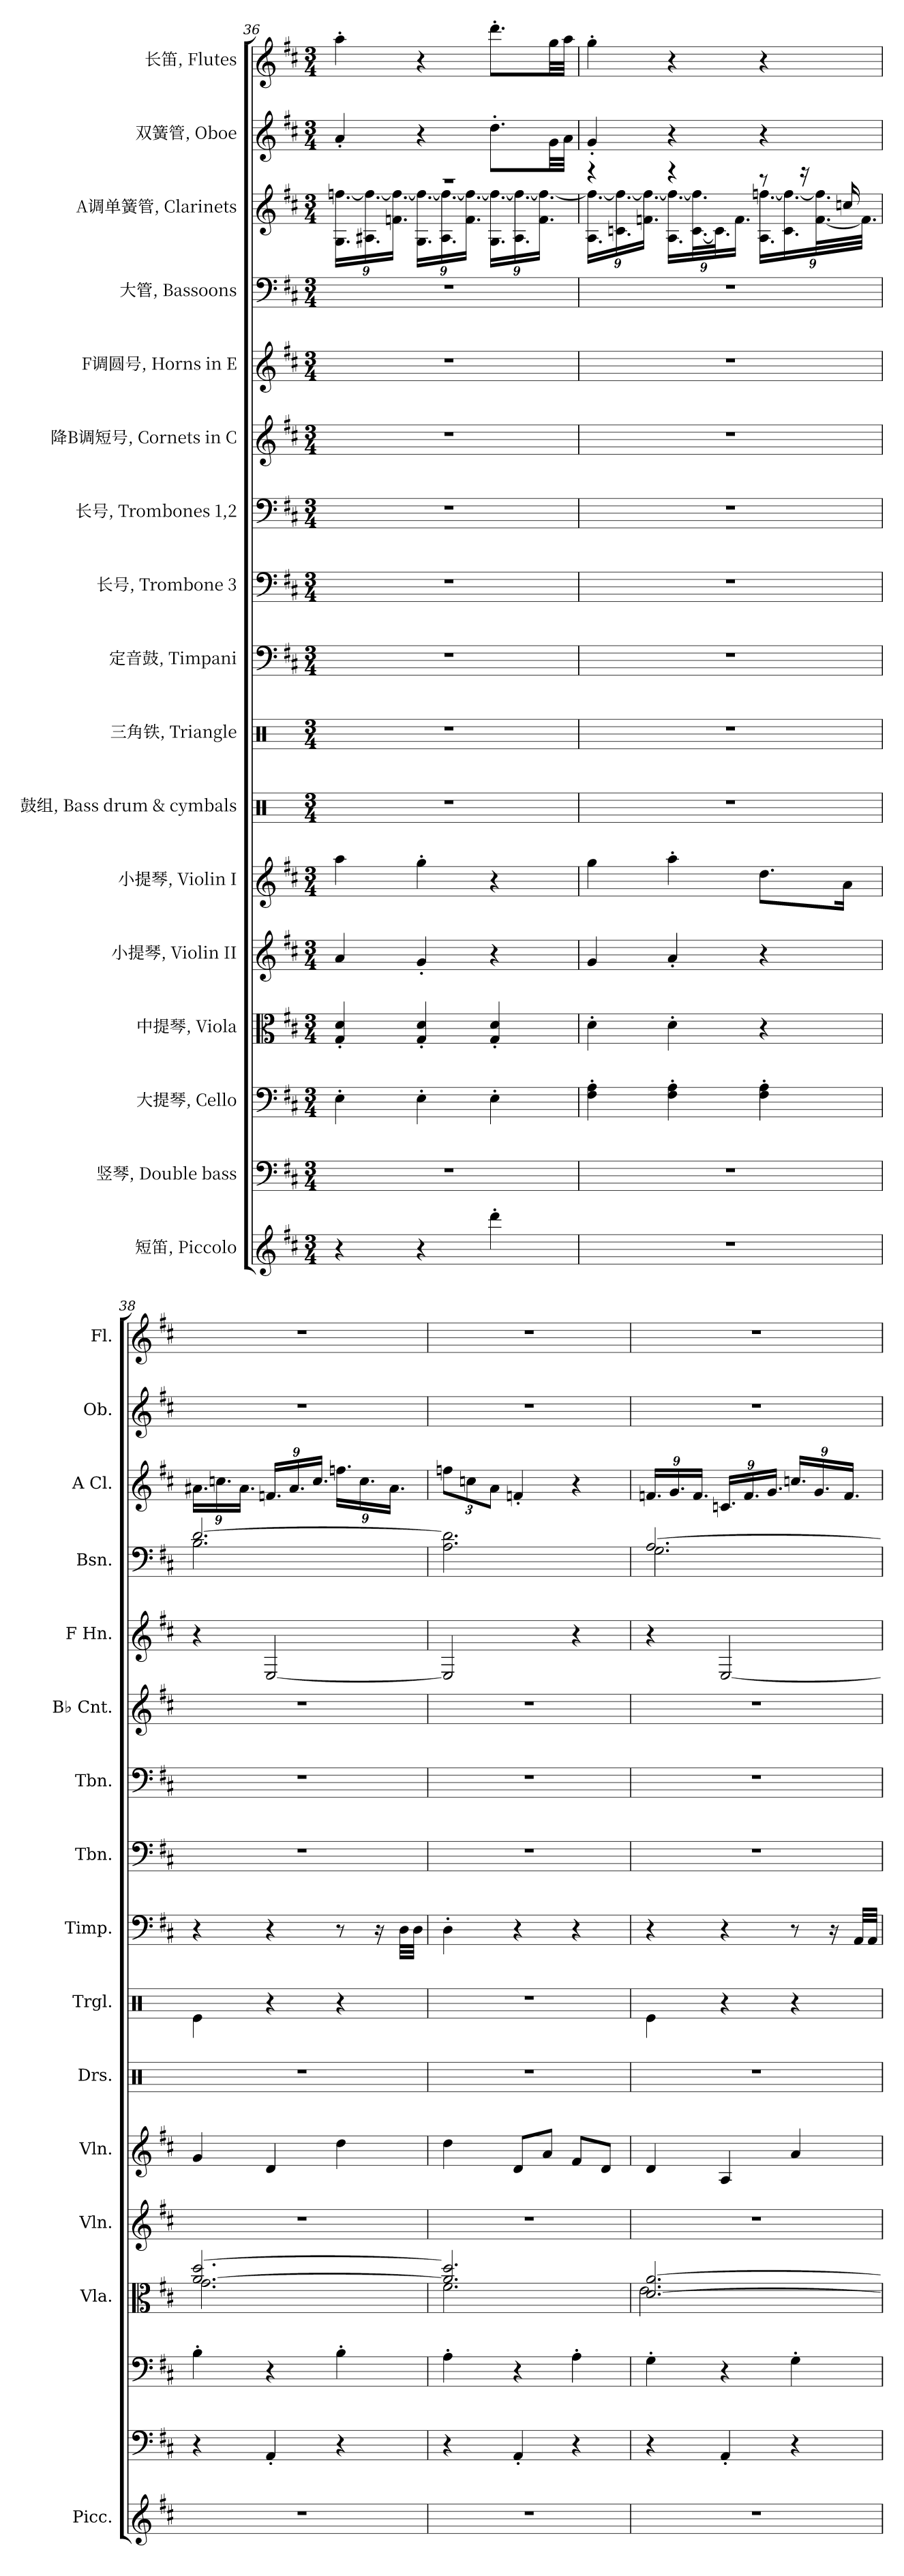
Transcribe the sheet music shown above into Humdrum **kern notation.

**kern	**kern	**kern	**kern	**kern	**kern	**kern	**kern	**kern	**kern	**kern	**kern	**kern	**kern	**kern	**kern	**kern
*part17	*part16	*part15	*part14	*part13	*part12	*part11	*part10	*part9	*part8	*part7	*part6	*part5	*part4	*part3	*part2	*part1
*staff17	*staff16	*staff15	*staff14	*staff13	*staff12	*staff11	*staff10	*staff9	*staff8	*staff7	*staff6	*staff5	*staff4	*staff3	*staff2	*staff1
*I"短笛, Piccolo	*I"竖琴, Double bass	*I"大提琴, Cello	*I"中提琴, Viola	*I"小提琴, Violin II	*I"小提琴, Violin I	*I"鼓组, Bass drum &amp; cymbals	*I"三角铁, Triangle	*I"定音鼓, Timpani	*I"长号, Trombone 3	*I"长号, Trombones 1,2	*I"降B调短号, Cornets in C	*I"F调圆号, Horns in E	*I"大管, Bassoons	*I"A调单簧管, Clarinets	*I"双簧管, Oboe	*I"长笛, Flutes
*I'Picc.	*	*	*I'Vla.	*I'Vln.	*I'Vln.	*I'Drs.	*I'Trgl.	*I'Timp.	*I'Tbn.	*I'Tbn.	*I'B♭ Cnt.	*I'F Hn.	*I'Bsn.	*I'A Cl.	*I'Ob.	*I'Fl.
!!LO:PB:g=z
*clefG2	*clefF4	*clefF4	*clefC3	*clefG2	*clefG2	*clefX	*clefX	*clefF4	*clefF4	*clefF4	*clefG2	*clefG2	*clefF4	*clefG2	*clefG2	*clefG2
*ITrd-7c-12	*	*	*	*	*	*	*	*	*	*	*ITrd1c2	*ITrd4c7	*	*ITrd2c3	*	*
*k[f#c#]	*k[f#c#]	*k[f#c#]	*k[f#c#]	*k[f#c#]	*k[f#c#]	*k[]	*k[]	*k[f#c#]	*k[f#c#]	*k[f#c#]	*k[]	*k[f#]	*k[f#c#]	*k[f#c#g#d#a#]	*k[f#c#]	*k[f#c#]
*M3/4	*M3/4	*M3/4	*M3/4	*M3/4	*M3/4	*M3/4	*M3/4	*M3/4	*M3/4	*M3/4	*M3/4	*M3/4	*M3/4	*M3/4	*M3/4	*M3/4
=36	=36	=36	=36	=36	=36	=36	=36	=36	=36	=36	=36	=36	=36	=36	=36	=36
*	*	*	*	*	*	*	*	*	*	*	*	*	*	*^	*	*
*	*	*	*	*	*	*	*	*	*	*	*	*	*	*	*Xbrackettup	*	*
4r	2.r	4E'\	4G/' 4d/'	4a/	4aa\	2.r	2.r	2.r	2.r	2.r	2.r	2.r	2.r	2.r	18.E\ [18.ddn\LL	4a'/	4aa'\
.	.	.	.	.	.	.	.	.	.	.	.	.	.	.	18.F##X\ 18.dd\_	.	.
.	.	.	.	.	.	.	.	.	.	.	.	.	.	.	18.dn\ 18.dd\_JJ	.	.
4r	.	4E'\	4G/' 4d/'	4g'/	4gg'\	.	.	.	.	.	.	.	.	.	18.E\ 18.dd\_LL	4r	4r
.	.	.	.	.	.	.	.	.	.	.	.	.	.	.	18.F##\ 18.dd\_	.	.
.	.	.	.	.	.	.	.	.	.	.	.	.	.	.	18.d\ 18.dd\_JJ	.	.
4dddd'\	.	4E'\	4G/' 4d/'	4r	4r	.	.	.	.	.	.	.	.	.	18.E\ 18.dd\_LL	8.dd'\L	8.ddd'\L
.	.	.	.	.	.	.	.	.	.	.	.	.	.	.	18.F##\ 18.dd\_	.	.
.	.	.	.	.	.	.	.	.	.	.	.	.	.	.	18.d\ 18.dd\_JJ	.	.
.	.	.	.	.	.	.	.	.	.	.	.	.	.	.	.	32g\LL	32gg\LL
.	.	.	.	.	.	.	.	.	.	.	.	.	.	.	.	32a\JJJ	32aa\JJJ
!!LO:PB:g=z
=37	=37	=37	=37	=37	=37	=37	=37	=37	=37	=37	=37	=37	=37	=37	=37	=37	=37
2.r	2.r	4F#\' 4A\'	4d'\	4g/	4gg\	2.r	2.r	2.r	2.r	2.r	2.r	2.r	2.r	4r	18.F#\ 18.dd\_LL	4g'/	4gg'\
.	.	.	.	.	.	.	.	.	.	.	.	.	.	.	18.An\ 18.dd\_	.	.
.	.	.	.	.	.	.	.	.	.	.	.	.	.	.	18.dn\ 18.dd\_JJ	.	.
.	.	4F#\' 4A\'	4d'\	4a'/	4aa'\	.	.	.	.	.	.	.	.	4r	18.F#\ 18.dd\_LL	4r	4r
.	.	.	.	.	.	.	.	.	.	.	.	.	.	.	[36.A\ 36.dd\]L	.	.
.	.	.	.	.	.	.	.	.	.	.	.	.	.	.	36.A\J]	.	.
.	.	.	.	.	.	.	.	.	.	.	.	.	.	.	18.d\JJ	.	.
.	.	4F#\' 4A\'	4r	4r	8.dd\L	.	.	.	.	.	.	.	.	8r	18.F#\ [18.ddn\LL	4r	4r
.	.	.	.	.	.	.	.	.	.	.	.	.	.	.	18.A\ 18.dd\_	.	.
.	.	.	.	.	.	.	.	.	.	.	.	.	.	16r	.	.	.
.	.	.	.	.	.	.	.	.	.	.	.	.	.	.	[36.d\ 36.dd\]L	.	.
.	.	.	.	.	16a\Jk	.	.	.	.	.	.	.	.	16an/	.	.	.
.	.	.	.	.	.	.	.	.	.	.	.	.	.	.	36.d\JJJ]	.	.
*	*	*	*	*	*	*	*	*	*	*	*	*	*	*v	*v	*	*
=38	=38	=38	=38	=38	=38	=38	=38	=38	=38	=38	=38	=38	=38	=38	=38	=38
*	*	*	*^	*	*	*	*	*	*	*	*	*	*^	*	*	*
2.r	4r	4B'\	[2.a/ [2.dd/	2.g\	2.r	4g/	2.r	4Re\	4r	2.r	2.r	2.r	4r	[2.d/	2.B\	18.f##X\LL	2.r	2.r
.	.	.	.	.	.	.	.	.	.	.	.	.	.	.	.	18.an\	.	.
.	.	.	.	.	.	.	.	.	.	.	.	.	.	.	.	18.f##\JJ	.	.
.	4AA'/	4r	.	.	.	4d/	.	4r	4r	.	.	.	[2AA/	.	.	18.dn/LL	.	.
.	.	.	.	.	.	.	.	.	.	.	.	.	.	.	.	18.f##/	.	.
.	.	.	.	.	.	.	.	.	.	.	.	.	.	.	.	18.a/JJ	.	.
.	4r	4B'\	.	.	.	4dd\	.	4r	8r	.	.	.	.	.	.	18.ddn\LL	.	.
.	.	.	.	.	.	.	.	.	.	.	.	.	.	.	.	18.a\	.	.
.	.	.	.	.	.	.	.	.	16r	.	.	.	.	.	.	.	.	.
.	.	.	.	.	.	.	.	.	.	.	.	.	.	.	.	18.f##\JJ	.	.
.	.	.	.	.	.	.	.	.	32D\LLL	.	.	.	.	.	.	.	.	.
.	.	.	.	.	.	.	.	.	32D\JJJ	.	.	.	.	.	.	.	.	.
*	*	*	*	*	*	*	*	*	*	*	*	*	*	*v	*v	*	*	*
!!LO:PB:g=z
=39	=39	=39	=39	=39	=39	=39	=39	=39	=39	=39	=39	=39	=39	=39	=39	=39	=39
2.r	4r	4A'\	2.a/] 2.dd/]	2.f#\	2.r	4dd\	2.r	2.r	4D'\	2.r	2.r	2.r	2AA/]	2.A\ 2.d\]	12ddn\L	2.r	2.r
.	.	.	.	.	.	.	.	.	.	.	.	.	.	.	12an\	.	.
.	.	.	.	.	.	.	.	.	.	.	.	.	.	.	12f#\J	.	.
.	4AA'/	4r	.	.	.	8d/L	.	.	4r	.	.	.	.	.	4dn'/	.	.
.	.	.	.	.	.	8a/J	.	.	.	.	.	.	.	.	.	.	.
.	4r	4A'\	.	.	.	8f#/L	.	.	4r	.	.	.	4r	.	4r	.	.
.	.	.	.	.	.	8d/J	.	.	.	.	.	.	.	.	.	.	.
=40	=40	=40	=40	=40	=40	=40	=40	=40	=40	=40	=40	=40	=40	=40	=40	=40	=40
*	*	*	*	*	*	*	*	*	*	*	*	*	*	*^	*	*	*
2.r	4r	4G'\	[2.d/ [2.a/	2.e\	2.r	4d/	2.r	4Re\	4r	2.r	2.r	2.r	4r	[2.A/	2.G\	18.dn/LL	2.r	2.r
.	.	.	.	.	.	.	.	.	.	.	.	.	.	.	.	18.e/	.	.
.	.	.	.	.	.	.	.	.	.	.	.	.	.	.	.	18.d/JJ	.	.
.	4AA'/	4r	.	.	.	4A/	.	4r	4r	.	.	.	[2AA/	.	.	18.An/LL	.	.
.	.	.	.	.	.	.	.	.	.	.	.	.	.	.	.	18.d/	.	.
.	.	.	.	.	.	.	.	.	.	.	.	.	.	.	.	18.e/JJ	.	.
.	4r	4G'\	.	.	.	4a/	.	4r	8r	.	.	.	.	.	.	18.an/LL	.	.
.	.	.	.	.	.	.	.	.	.	.	.	.	.	.	.	18.e/	.	.
.	.	.	.	.	.	.	.	.	16r	.	.	.	.	.	.	.	.	.
.	.	.	.	.	.	.	.	.	.	.	.	.	.	.	.	18.d/JJ	.	.
.	.	.	.	.	.	.	.	.	32AA/LLL	.	.	.	.	.	.	.	.	.
.	.	.	.	.	.	.	.	.	32AA/JJJ	.	.	.	.	.	.	.	.	.
*	*	*	*v	*v	*	*	*	*	*	*	*	*	*	*v	*v	*	*	*
=	=	=	=	=	=	=	=	=	=	=	=	=	=	=	=	=
*-	*-	*-	*-	*-	*-	*-	*-	*-	*-	*-	*-	*-	*-	*-	*-	*-
